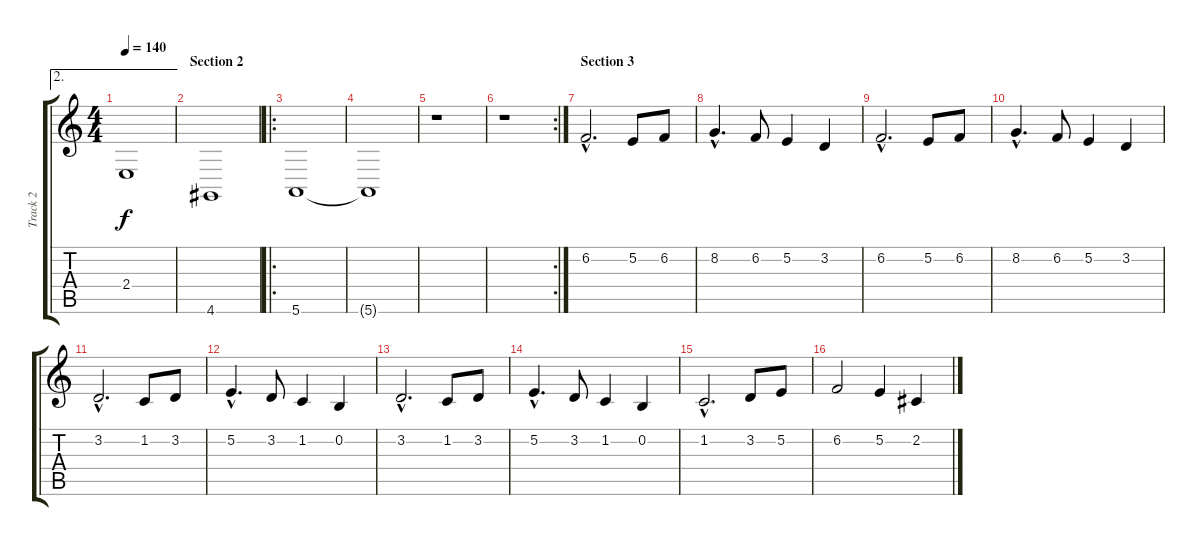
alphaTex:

\track ("Track 2" "Track 2") {instrument acousticgrandpiano}
\staff {score tabs}
\tuning (E4 B3 G3 D3 A2 E2) {hide}
\ae 2
\ts (4 4)
\tempo 140
\clef g2
\ks c
2.4.1{dy f} |
\section ("" "Section 2")
4.6.1 |
\ro
5.6.1 |
5.6{t}.1 |
r.1 |
\rc 2
r.1 |
\section ("" "Section 3")
6.2{hac}.2{d} 5.2.8 6.2.8 |
8.2{hac}.4{d} 6.2.8 5.2.4 3.2.4 |
6.2{hac}.2{d} 5.2.8 6.2.8 |
8.2{hac}.4{d} 6.2.8 5.2.4 3.2.4 |
3.2{hac}.2{d} 1.2.8 3.2.8 |
5.2{hac}.4{d} 3.2.8 1.2.4 0.2.4 |
3.2{hac}.2{d} 1.2.8 3.2.8 |
5.2{hac}.4{d} 3.2.8 1.2.4 0.2.4 |
1.2{hac}.2{d} 3.2.8 5.2.8 |
6.2.2 5.2.4 2.2.4
